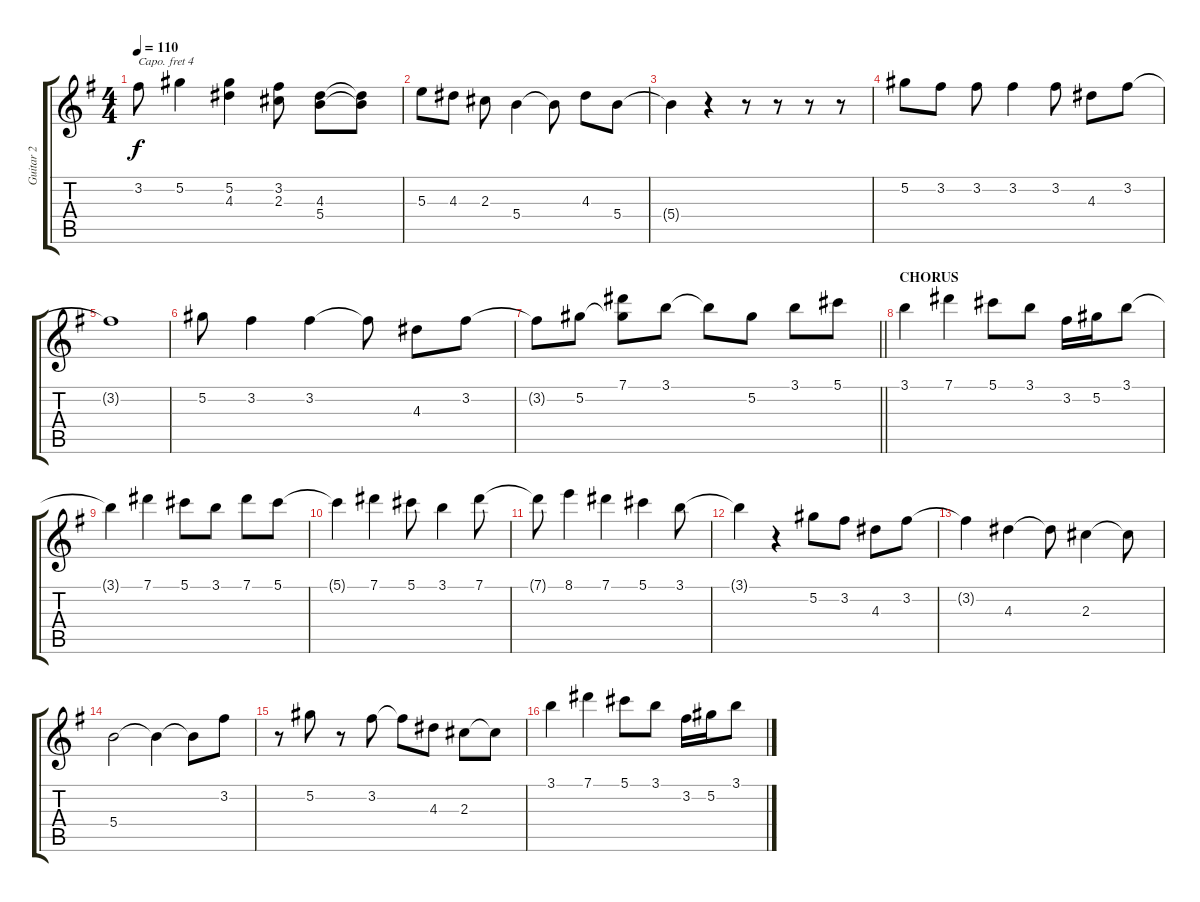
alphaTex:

\track ("Guitar 2" "Guitar 2") {instrument acousticguitarnylon}
\staff {score tabs}
\capo 4
\tuning (E4 B3 G3 D3 A2 E2) {hide}
\ts (4 4)
\tempo 110
\clef g2
\ks g
3.2{t}.8{dy f} 5.2.4 (5.2 4.3).4 (3.2 2.3).8 (4.3 5.4).8 (4.3{t} 5.4{t}).8 |
5.3.8 4.3.8 2.3.8 5.4.4 5.4{t}.8 4.3.8 5.4.8 |
5.4{t}.4 r.4 r.8 r.8 r.8 r.8 |
5.2.8 3.2.8 3.2.8 3.2.4 3.2.8 4.3.8 3.2.8 |
3.2{t}.1 |
5.2.8 3.2.4 3.2.4 3.2{t}.8 4.3.8 3.2.8 |
\barLineRight lightlight
3.2{t}.8 5.2.8 (7.1 5.2{t}).8 3.1.8 3.1{t}.8 5.2.8 3.1.8 5.1.8 |
\section ("" "CHORUS")
3.1.4 7.1.4 5.1.8 3.1.8 3.2.16 5.2.16 3.1.8 |
3.1{t}.4 7.1.4 5.1.8 3.1.8 7.1.8 5.1.8 |
5.1{t}.4 7.1.4 5.1.8 3.1.4 7.1.8 |
7.1{t}.8 8.1.4 7.1.4 5.1.4 3.1.8 |
3.1{t}.4 r.4 5.2.8 3.2.8 4.3.8 3.2.8 |
3.2{t}.4 4.3.4 4.3{t}.8 2.3.4 2.3{t}.8 |
5.4.2 5.4{t}.4 5.4{t}.8 3.2.8 |
r.8 5.2.8 r.8 3.2.8 3.2{t}.8 4.3.8 2.3.8 2.3{t}.8 |
3.1.4 7.1.4 5.1.8 3.1.8 3.2.16 5.2.16 3.1.8
